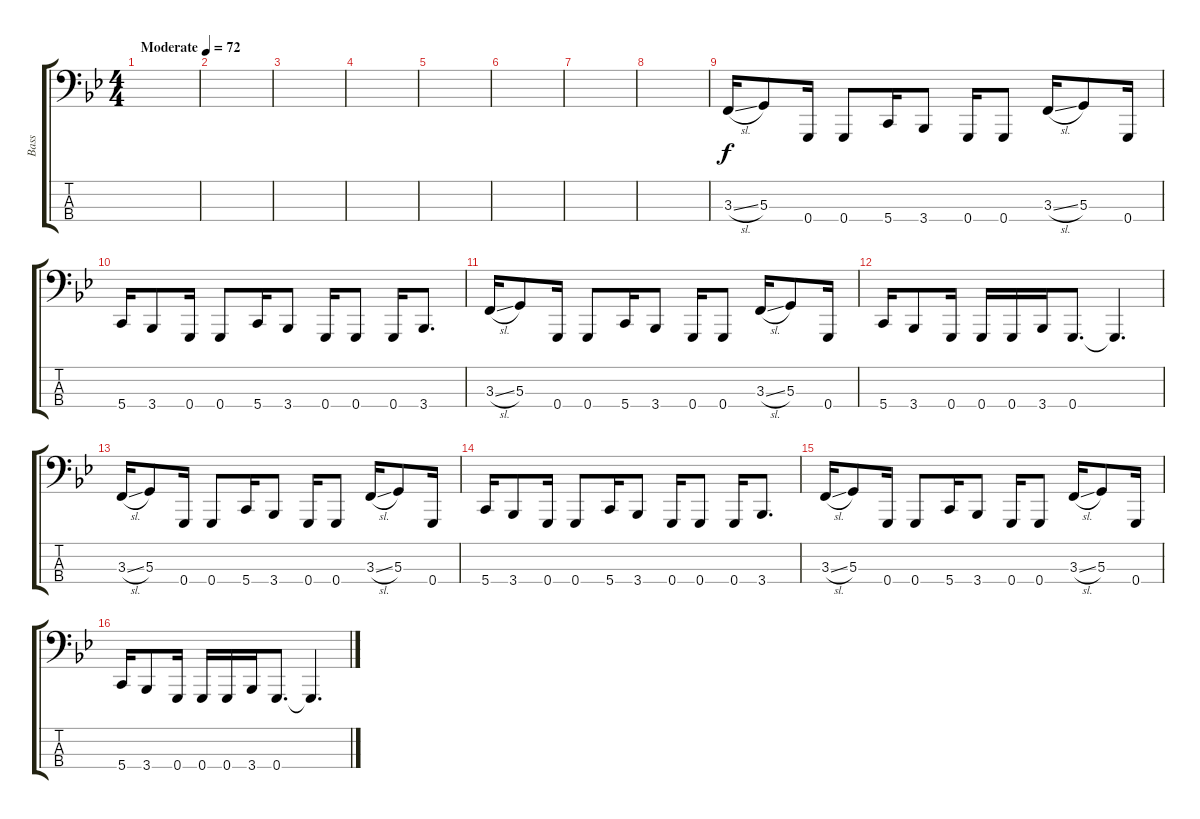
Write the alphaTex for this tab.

\track ("Bass" "Bass") {instrument electricbassfinger}
\staff {score tabs}
\tuning (C2 G1 D1 G0) {hide}
\ts (4 4)
\tempo (72 "Moderate")
\clef f4
\ks gminor
|
|
|
|
|
|
|
|
3.3{sl}.16 5.3.8 0.4.16 0.4.8 5.4.16 3.4.8 0.4.16 0.4.8 3.3{sl}.16 5.3.8 0.4.16 |
5.4.16 3.4.8 0.4.16 0.4.8 5.4.16 3.4.8 0.4.16 0.4.8 0.4.16 3.4.8{d} |
3.3{sl}.16 5.3.8 0.4.16 0.4.8 5.4.16 3.4.8 0.4.16 0.4.8 3.3{sl}.16 5.3.8 0.4.16 |
5.4.16 3.4.8 0.4.16 0.4.16 0.4.16 3.4.16 0.4.8{d} 0.4{t}.4{d} |
3.3{sl}.16 5.3.8 0.4.16 0.4.8 5.4.16 3.4.8 0.4.16 0.4.8 3.3{sl}.16 5.3.8 0.4.16 |
5.4.16 3.4.8 0.4.16 0.4.8 5.4.16 3.4.8 0.4.16 0.4.8 0.4.16 3.4.8{d} |
3.3{sl}.16 5.3.8 0.4.16 0.4.8 5.4.16 3.4.8 0.4.16 0.4.8 3.3{sl}.16 5.3.8 0.4.16 |
5.4.16 3.4.8 0.4.16 0.4.16 0.4.16 3.4.16 0.4.8{d} 0.4{t}.4{d}
